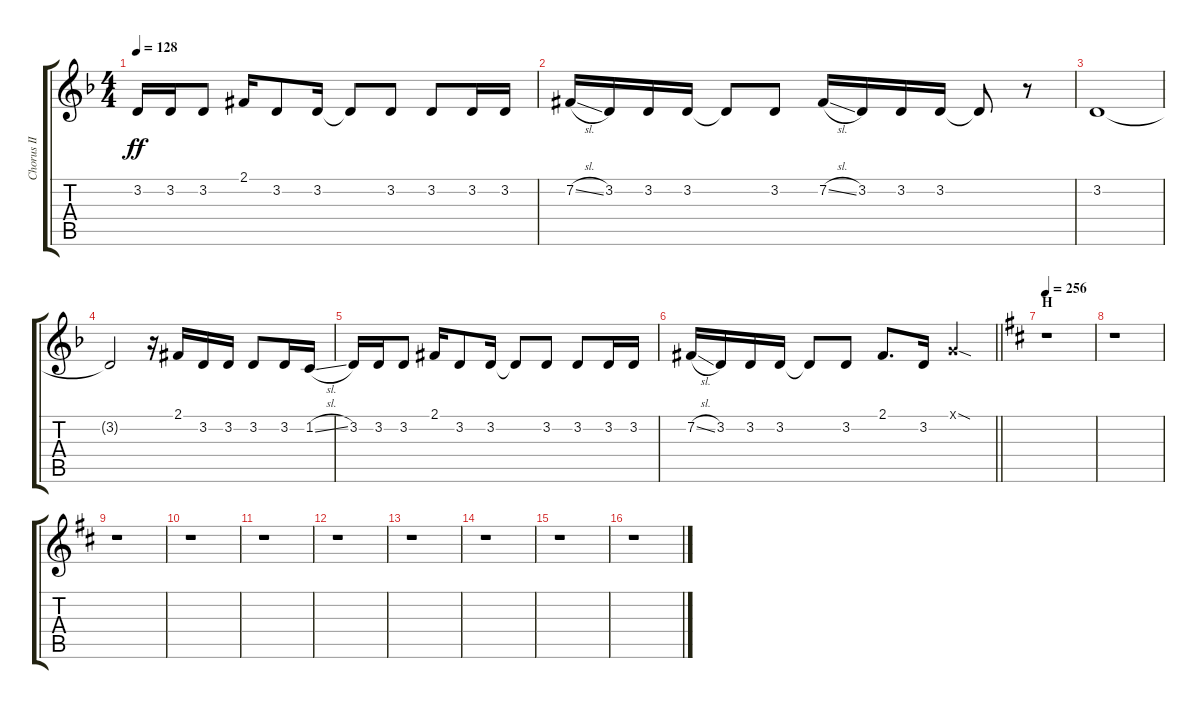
\track ("Chorus II" "Chorus II") {instrument voiceoohs}
\staff {score tabs}
\tuning (E4 B3 G3 D3 A2 E2) {hide}
\ts (4 4)
\tempo 128
\clef g2
\ks f
3.2.16{dy ff} 3.2.16 3.2.8 2.1{acc #}.16 3.2.8 3.2.16 3.2{t}.8 3.2.8 3.2.8 3.2.16 3.2.16 |
7.2{sl acc #}.16 3.2.16 3.2.16 3.2.16 3.2{t}.8 3.2.8 7.2{sl acc #}.16 3.2.16 3.2.16 3.2.16 3.2{t}.8 r.8 |
3.2.1 |
3.2{t}.2 r.16 2.1{acc #}.16 3.2.16 3.2.16 3.2.8 3.2.16 1.2{sl}.16 |
3.2.16 3.2.16 3.2.8 2.1{acc #}.16 3.2.8 3.2.16 3.2{t}.8 3.2.8 3.2.8 3.2.16 3.2.16 |
\barLineRight lightlight
7.2{sl acc #}.16 3.2.16 3.2.16 3.2.16 3.2{t}.8 3.2.8 2.1{acc #}.8{d} 3.2.16 3.1{sod x}.4 |
\section ("" "H")
\tempo 256
\ks d
r.1 |
r.1 |
r.1 |
r.1 |
r.1 |
r.1 |
r.1 |
r.1 |
r.1 |
r.1
